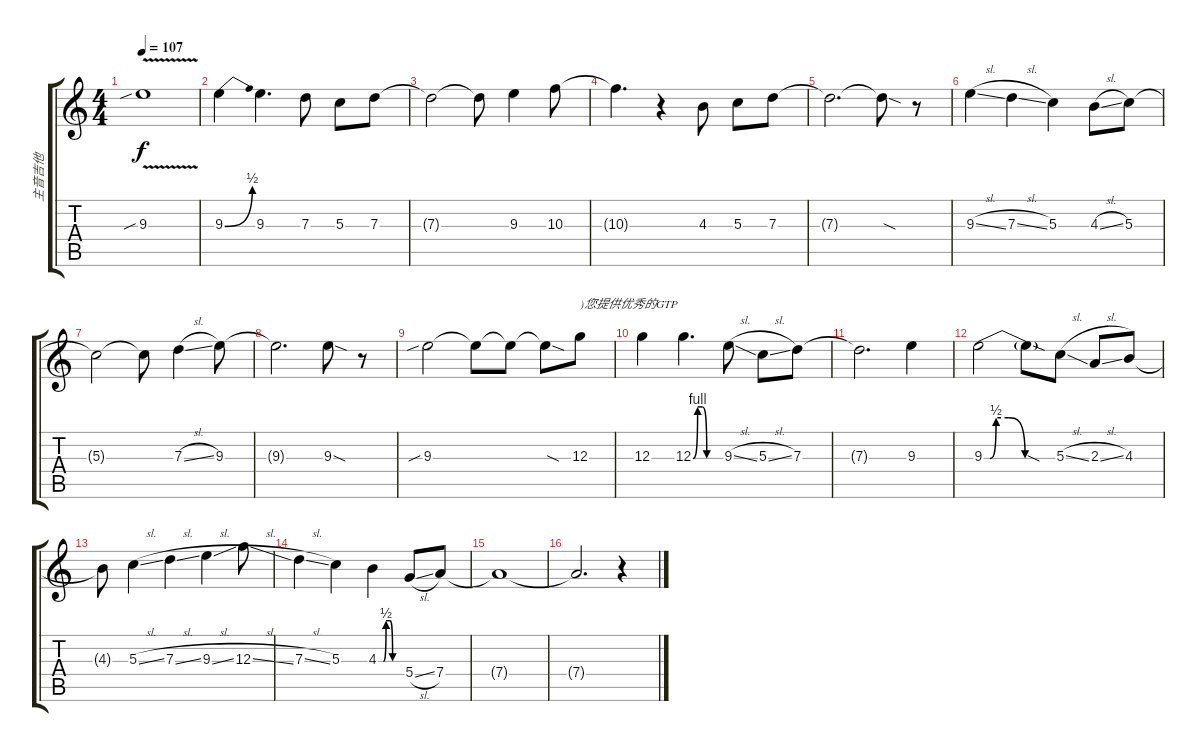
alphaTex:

\track ("主音吉他" "主音吉他") {instrument distortionguitar}
\staff {score tabs}
\tuning (E4 B3 G3 D3 A2 E2) {hide}
\ts (4 4)
\tempo 107
\clef g2
\ks c
9.3{v sib}.1{dy f} |
9.3{be (bend 0 0 60 2)}.4 9.3.4{d} 7.3.8 5.3.8 7.3.8 |
7.3{t}.2 7.3{t}.8 9.3.4 10.3.8 |
10.3{t}.4{d} r.4 4.3.8 5.3.8 7.3.8 |
7.3{t}.2{d} 7.3{sod t}.8 r.8 |
9.3{sl}.4 7.3{sl}.4 5.3.4 4.3{sl}.8 5.3.8 |
5.3{t}.2 5.3{t}.8 7.3{sl}.4 9.3.8 |
9.3{t}.2{d} 9.3{sod}.8 r.8 |
9.3{sib}.2 9.3{t}.8 9.3{t}.8 9.3{sod t}.8 12.3.8{txt ")您提供优秀的GTP"} |
12.3.4 12.3{be (custom 0 0 10 4 20 4 30 0 60 0)}.4{d} 9.3{sl}.8 5.3{sl}.8 7.3.8 |
7.3{t}.2{d} 9.3.4 |
9.3{be (custom 0 0 5 0 10 2 20 2 34 0 60 0)}.2 9.3{sod t}.8 5.3{sl}.8 2.3{sl}.8 4.3.8 |
4.3{t}.8 5.3{sl}.4 7.3{sl}.4 9.3{sl}.4 12.3{sl}.8 |
7.3{sl}.4 5.3.4 4.3{be (custom 0 0 13 0 20 2 30 2 37 0 60 0)}.4 5.4{sl}.8 7.4.8 |
7.4{t}.1 |
7.4{t}.2{d} r.4
